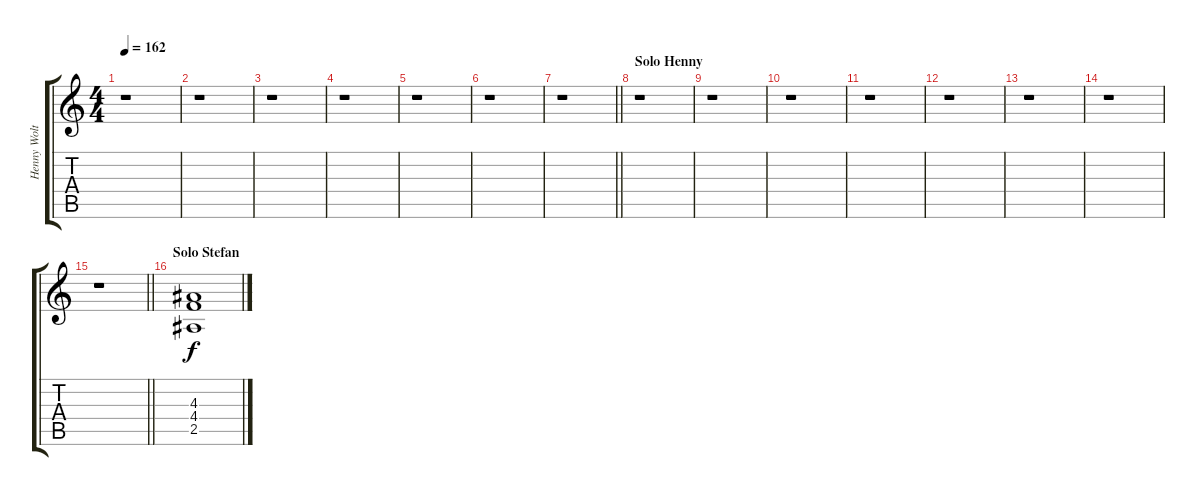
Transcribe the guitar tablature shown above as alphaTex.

\track ("Henny Wolter" "Henny Wolt") {instrument distortionguitar}
\staff {score tabs}
\tuning (Eb4 Bb3 Gb3 Db3 Ab2 Eb2) {hide}
\ts (4 4)
\tempo 162
\clef g2
\ks c
r.1{dy f} |
r.1 |
r.1 |
r.1 |
r.1 |
r.1 |
\barLineRight lightlight
r.1 |
\section ("" "Solo Henny")
r.1 |
r.1 |
r.1 |
r.1 |
r.1 |
r.1 |
r.1 |
\barLineRight lightlight
r.1 |
\section ("" "Solo Stefan")
(4.3 4.4 2.5).1
